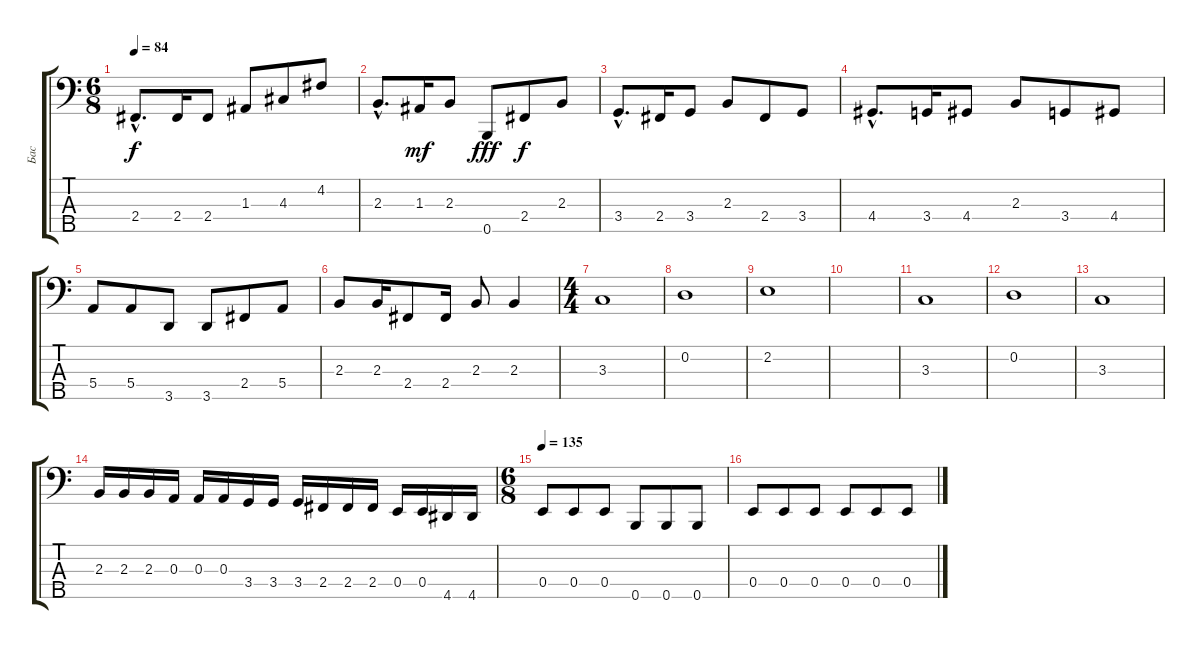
\track ("Бас" "Бас") {instrument electricbassfinger}
\staff {score tabs}
\tuning (G2 D2 A1 E1 B0) {hide}
\ts (6 8)
\tempo 84
\clef f4
\ks c
2.4{hac}.8{d dy f} 2.4.16 2.4.8 1.3.8 4.3.8 4.2.8 |
2.3{hac}.8{d} 1.3.16{dy mf} 2.3.8 0.5.8{dy fff} 2.4.8{dy f} 2.3.8 |
3.4{hac}.8{d} 2.4.16 3.4.8 2.3.8 2.4.8 3.4.8 |
4.4{hac}.8{d} 3.4.16 4.4.8 2.3.8 3.4.8 4.4.8 |
5.4.8 5.4.8 3.5.8 3.5.8 2.4.8 5.4.8 |
2.3.8 2.3.16 2.4.8 2.4.16 2.3.8 2.3.4 |
\ts (4 4)
\section ("" "")
3.3.1 |
0.2.1 |
2.2.1 |
|
3.3.1 |
0.2.1 |
3.3.1 |
2.3.16 2.3.16 2.3.16 0.3.16 0.3.16 0.3.16 3.4.16 3.4.16 3.4.16 2.4.16 2.4.16 2.4.16 0.4.16 0.4.16 4.5.16 4.5.16 |
\ts (6 8)
\section ("" "")
\tempo 135
0.4.8{volume 12} 0.4.8 0.4.8 0.5.8 0.5.8 0.5.8 |
0.4.8 0.4.8 0.4.8 0.4.8 0.4.8 0.4.8
